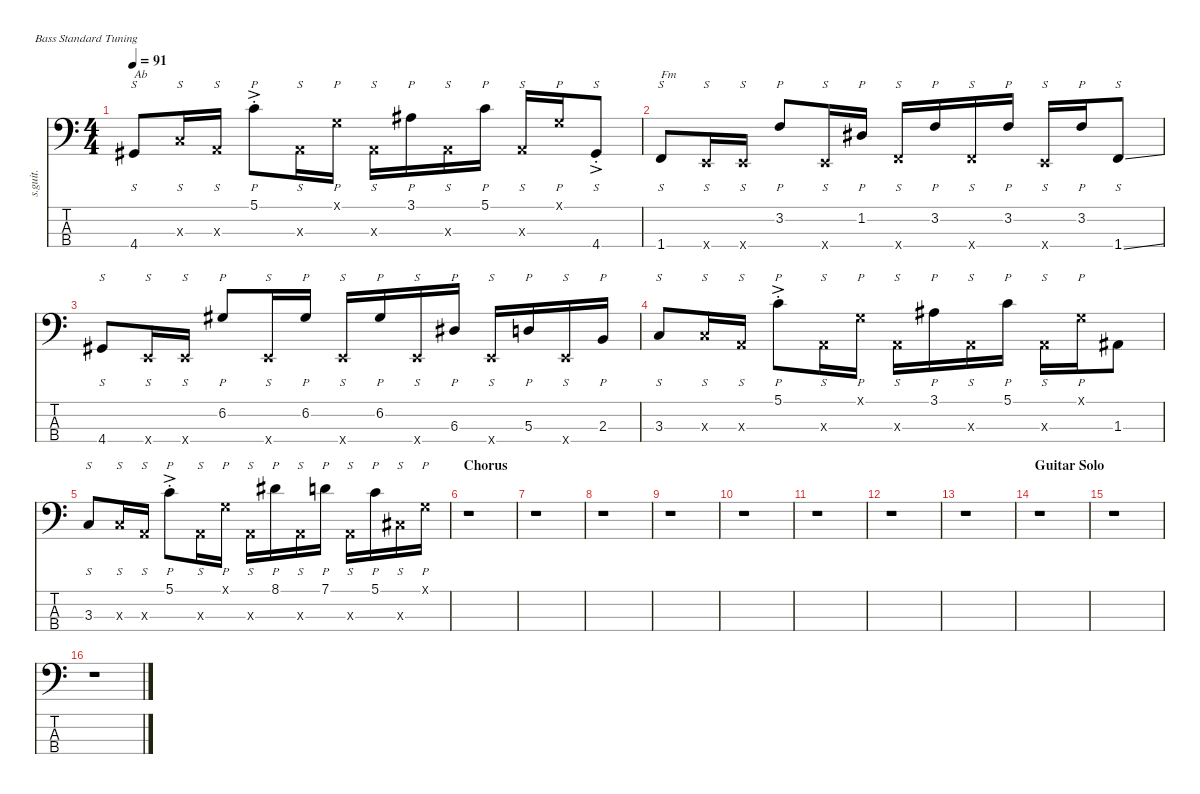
\defaultSystemsLayout 4
\hideDynamics
\bracketExtendMode nobrackets
\track ("Slap Sound Copy" "s.guit.") {instrument slapbass1}
\staff {score tabs}
\tuning (G2 D2 A1 E1)
\ts (4 4)
\tempo 91
\clef f4
\ks c
4.4{acc #}.8{s txt "Ab" dy mf} 3.3{x}.16{s} 0.3{x}.16{s} 5.1{ac st}.8{p dy mp} 0.3{x}.16{s dy mf} 0.1{x}.16{p} 0.3{x}.16{s} 3.1{acc #}.16{p} 0.3{x}.16{s} 5.1.16{p} 0.3{x}.16{s} 0.1{x}.16{p} 4.4{ac st acc #}.8{s dy mp} |
1.4.8{s txt "Fm" dy mf} 0.4{x}.16{s} 0.4{x}.16{s} 3.2.8{p} 0.4{x}.16{s} 1.2{acc #}.16{p} 1.4{x}.16{s} 3.2.16{p} 1.4{x}.16{s} 3.2.16{p} 0.4{x}.16{s} 3.2.16{p} 1.4{ss}.8{s} |
4.4{acc #}.8{s} 0.4{x}.16{s} 0.4{x}.16{s} 6.2{acc #}.8{p} 0.4{x}.16{s} 6.2{acc #}.16{p} 0.4{x}.16{s} 6.2{acc #}.16{p} 0.4{x}.16{s} 6.3{acc #}.16{p} 0.4{x}.16{s} 5.3.16{p} 0.4{x}.16{s} 2.3.16{p} |
3.3.8{s} 3.3{x}.16{s} 0.3{x}.16{s} 5.1{ac st}.8{p dy mp} 0.3{x}.16{s dy mf} 0.1{x}.16{p} 0.3{x}.16{s} 3.1{acc #}.16{p} 0.3{x}.16{s} 5.1.16{p} 0.3{x}.16{s} 0.1{x}.16{p} 1.3{acc #}.8 |
3.3.8{s} 3.3{x}.16{s} 0.3{x}.16{s} 5.1{ac st}.8{p dy mp} 0.3{x}.16{s dy mf} 0.1{x}.16{p} 0.3{x}.16{s} 8.1{acc #}.16{p} 0.3{x}.16{s} 7.1.16{p} 0.3{x}.16{s} 5.1.16{p} 4.3{x acc #}.16{s} 0.1{x}.16{p} |
\section ("" "Chorus")
r.1 |
r.1 |
r.1 |
r.1 |
r.1 |
r.1 |
r.1 |
r.1 |
\section ("" "Guitar Solo")
r.1 |
r.1 |
r.1
